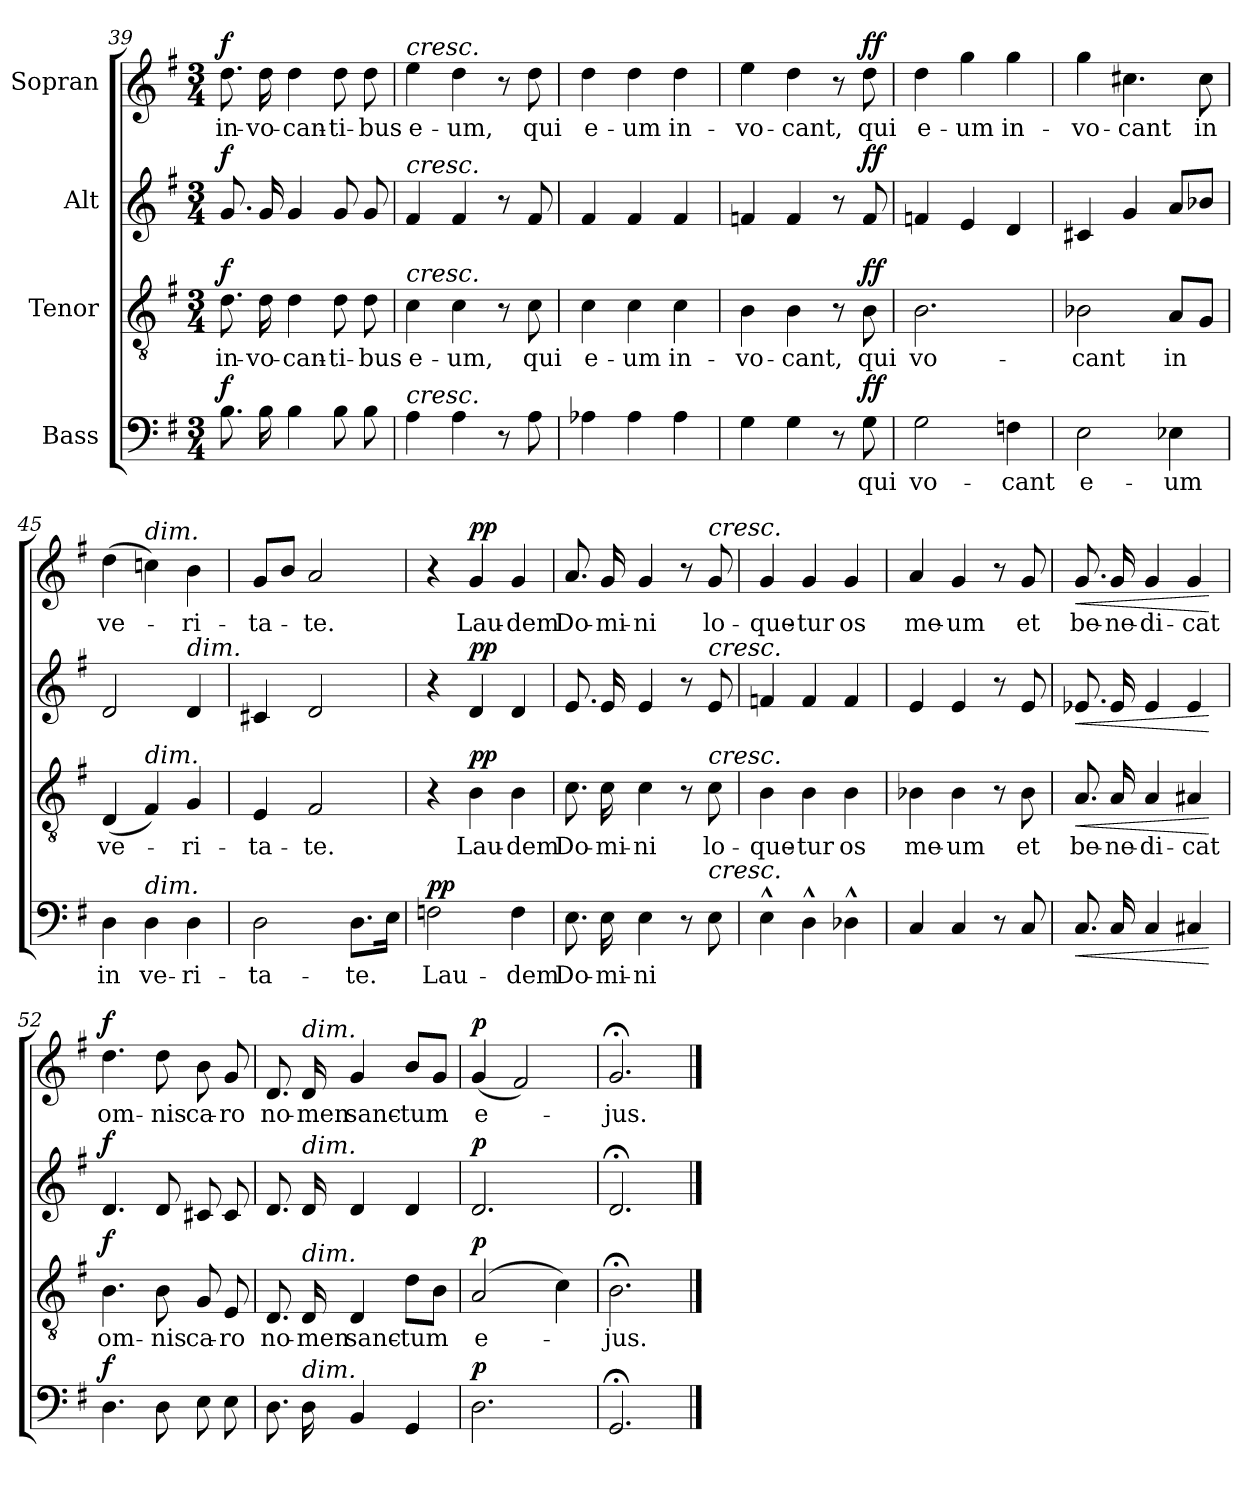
**kern	**text	**dynam	**kern	**text	**dynam	**kern	**dynam	**kern	**text	**dynam
*part4	*part4	*part4	*part3	*part3	*part3	*part2	*part2	*part1	*part1	*part1
*staff4	*staff4	*staff4	*staff3	*staff3	*staff3	*staff2	*staff2	*staff1	*staff1	*staff1
*I"Bass	*	*	*I"Tenor	*	*	*I"Alt	*	*I"Sopran	*	*
*clefF4	*	*	*clefGv2	*	*	*clefG2	*	*clefG2	*	*
*k[f#]	*	*	*k[f#]	*	*	*k[f#]	*	*k[f#]	*	*
*G:	*	*	*G:	*	*	*G:	*	*G:	*	*
*M3/4	*	*	*M3/4	*	*	*M3/4	*	*M3/4	*	*
=39	=39	=39	=39	=39	=39	=39	=39	=39	=39	=39
!	!	!LO:DY:a	!	!	!LO:DY:a	!	!LO:DY:a	!	!	!LO:DY:a
8.B\	.	f	8.d\	in-	f	8.g/	f	8.dd\	in-	f
16B\	.	.	16d\	-vo-	.	16g/	.	16dd\	-vo-	.
4B\	.	.	4d\	-can-	.	4g/	.	4dd\	-can-	.
8B\	.	.	8d\	-ti-	.	8g/	.	8dd\	-ti-	.
8B\	.	.	8d\	-bus	.	8g/	.	8dd\	-bus	.
=40	=40	=40	=40	=40	=40	=40	=40	=40	=40	=40
!	!	!	!	!	!	!	!	!LO:TX:a:i:t=cresc.	!	!
!	!	!	!	!	!	!LO:TX:a:i:t=cresc.	!	!	!	!
!	!	!	!LO:TX:a:i:t=cresc.	!	!	!	!	!	!	!
!LO:TX:a:i:t=cresc.	!	!	!	!	!	!	!	!	!	!
4A\	.	.	4c\	e-	.	4f#/	.	4ee\	e-	.
4A\	.	.	4c\	-um,	.	4f#/	.	4dd\	-um,	.
8r	.	.	8r	.	.	8r	.	8r	.	.
8A\	.	.	8c\	qui	.	8f#/	.	8dd\	qui	.
=41	=41	=41	=41	=41	=41	=41	=41	=41	=41	=41
4A-X\	.	.	4c\	e-	.	4f#/	.	4dd\	e-	.
4A-\	.	.	4c\	-um	.	4f#/	.	4dd\	-um	.
4A-\	.	.	4c\	in-	.	4f#/	.	4dd\	in-	.
!!LO:LB:g=z
=42	=42	=42	=42	=42	=42	=42	=42	=42	=42	=42
4G\	.	.	4B\	-vo-	.	4fn/	.	4ee\	-vo-	.
4G\	.	.	4B\	-cant,	.	4f/	.	4dd\	-cant,	.
8r	.	.	8r	.	.	8r	.	8r	.	.
!	!	!LO:DY:a	!	!	!LO:DY:a	!	!LO:DY:a	!	!	!LO:DY:a
8G\	qui	ff	8B\	qui	ff	8f/	ff	8dd\	qui	ff
=43	=43	=43	=43	=43	=43	=43	=43	=43	=43	=43
2G\	vo-	.	2.B\	vo-	.	4fn/	.	4dd\	e-	.
.	.	.	.	.	.	4e/	.	4gg\	-um	.
4Fn\	-cant	.	.	.	.	4d/	.	4gg\	in-	.
=44	=44	=44	=44	=44	=44	=44	=44	=44	=44	=44
2E\	e-	.	2B-X\	-cant	.	4c#X/	.	4gg\	-vo-	.
.	.	.	.	.	.	4g/	.	4.cc#X\	-cant	.
4E-X\	-um	.	8A/L	in	.	8a/L	.	.	.	.
.	.	.	8G/J	.	.	8b-X/J	.	8cc#\	in	.
=45	=45	=45	=45	=45	=45	=45	=45	=45	=45	=45
4D\	in	.	(4D/	ve-	.	2d/	.	(>4dd\	ve-	.
!	!	!	!	!	!	!	!	!LO:TX:a:i:t=dim.	!	!
!	!	!	!LO:TX:a:i:t=dim.	!	!	!	!	!	!	!
!LO:TX:a:i:t=dim.	!	!	!	!	!	!	!	!	!	!
4D\	ve-	.	4F#/)	.	.	.	.	4ccn\)	.	.
!	!	!	!	!	!	!LO:TX:a:i:t=dim.	!	!	!	!
4D\	-ri-	.	4G/	-ri-	.	4d/	.	4b\	-ri-	.
=46	=46	=46	=46	=46	=46	=46	=46	=46	=46	=46
2D\	-ta-	.	4E/	-ta-	.	4c#X/	.	8g/L	-ta-	.
.	.	.	.	.	.	.	.	8b/J	.	.
.	.	.	2F#/	-te.	.	2d/	.	2a/	-te.	.
8.D\L	-te.	.	.	.	.	.	.	.	.	.
16E\Jk	.	.	.	.	.	.	.	.	.	.
=47	=47	=47	=47	=47	=47	=47	=47	=47	=47	=47
!	!	!LO:DY:a	!	!	!	!	!	!	!	!
2Fn\	Lau-	pp	4r	.	.	4r	.	4r	.	.
!	!	!	!	!	!LO:DY:a	!	!LO:DY:a	!	!	!LO:DY:a
.	.	.	4B\	Lau-	pp	4d/	pp	4g/	Lau-	pp
4F\	-dem	.	4B\	-dem	.	4d/	.	4g/	-dem	.
=48	=48	=48	=48	=48	=48	=48	=48	=48	=48	=48
8.E\	Do-	.	8.c\	Do-	.	8.e/	.	8.a/	Do-	.
16E\	-mi-	.	16c\	-mi-	.	16e/	.	16g/	-mi-	.
4E\	-ni	.	4c\	-ni	.	4e/	.	4g/	-ni	.
8r	.	.	8r	.	.	8r	.	8r	.	.
!	!	!	!	!	!	!	!	!LO:TX:a:i:t=cresc.	!	!
!	!	!	!	!	!	!LO:TX:a:i:t=cresc.	!	!	!	!
!	!	!	!LO:TX:a:i:t=cresc.	!	!	!	!	!	!	!
!LO:TX:a:i:t=cresc.	!	!	!	!	!	!	!	!	!	!
8E\	.	.	8c\	lo-	.	8e/	.	8g/	lo-	.
!!LO:LB:g=z
=49	=49	=49	=49	=49	=49	=49	=49	=49	=49	=49
4E^^\	.	.	4B\	-que-	.	4fn/	.	4g/	-que-	.
4D^^\	.	.	4B\	-tur	.	4f/	.	4g/	-tur	.
4D-X^^\	.	.	4B\	os	.	4f/	.	4g/	os	.
=50	=50	=50	=50	=50	=50	=50	=50	=50	=50	=50
4C/	.	.	4B-X\	me-	.	4e/	.	4a/	me-	.
4C/	.	.	4B-\	-um	.	4e/	.	4g/	-um	.
8r	.	.	8r	.	.	8r	.	8r	.	.
8C/	.	.	8B-\	et	.	8e/	.	8g/	et	.
=51	=51	=51	=51	=51	=51	=51	=51	=51	=51	=51
!	!	!LO:HP:b	!	!	!LO:HP:b	!	!LO:HP:b	!	!	!LO:HP:b
8.C/	.	<	8.A/	be-	<	8.e-X/	<	8.g/	be-	<
16C/	.	.	16A/	-ne-	.	16e-/	.	16g/	-ne-	.
4C/	.	.	4A/	-di-	.	4e-/	.	4g/	-di-	.
4C#X/	.	.	4A#X/	-cat	.	4e-/	.	4g/	-cat	.
.	.	[	.	.	[	.	[	.	.	[
=52	=52	=52	=52	=52	=52	=52	=52	=52	=52	=52
!	!	!LO:DY:a	!	!	!LO:DY:a	!	!LO:DY:a	!	!	!LO:DY:a
4.D\	.	f	4.B\	om-	f	4.d/	f	4.dd\	om-	f
8D\	.	.	8B\	-nis	.	8d/	.	8dd\	-nis	.
8E\	.	.	8G/	ca-	.	8c#X/	.	8b\	ca-	.
8E\	.	.	8E/	-ro	.	8c#/	.	8g/	-ro	.
=53	=53	=53	=53	=53	=53	=53	=53	=53	=53	=53
8.D\	.	.	8.D/	no-	.	8.d/	.	8.d/	no-	.
!	!	!	!	!	!	!	!	!LO:TX:a:i:t=dim.	!	!
!	!	!	!	!	!	!LO:TX:a:i:t=dim.	!	!	!	!
!	!	!	!LO:TX:a:i:t=dim.	!	!	!	!	!	!	!
!LO:TX:a:i:t=dim.	!	!	!	!	!	!	!	!	!	!
16D\	.	.	16D/	-men	.	16d/	.	16d/	-men	.
4BB/	.	.	4D/	sanc-	.	4d/	.	4g/	sanc-	.
4GG/	.	.	8d\L	-tum	.	4d/	.	8b/L	-tum	.
.	.	.	8B\J	.	.	.	.	8g/J	.	.
=54	=54	=54	=54	=54	=54	=54	=54	=54	=54	=54
!	!	!LO:DY:a	!	!	!LO:DY:a	!	!LO:DY:a	!	!	!LO:DY:a
2.D\	.	p	(>2A/	e-	p	2.d/	p	(4g/	e-	p
.	.	.	.	.	.	.	.	2f#/)	.	.
.	.	.	4c\)	.	.	.	.	.	.	.
=55	=55	=55	=55	=55	=55	=55	=55	=55	=55	=55
2.GG;</	.	.	2.B;<\	-jus.	.	2.d;</	.	2.g;</	-jus.	.
==	==	==	==	==	==	==	==	==	==	==
*-	*-	*-	*-	*-	*-	*-	*-	*-	*-	*-
